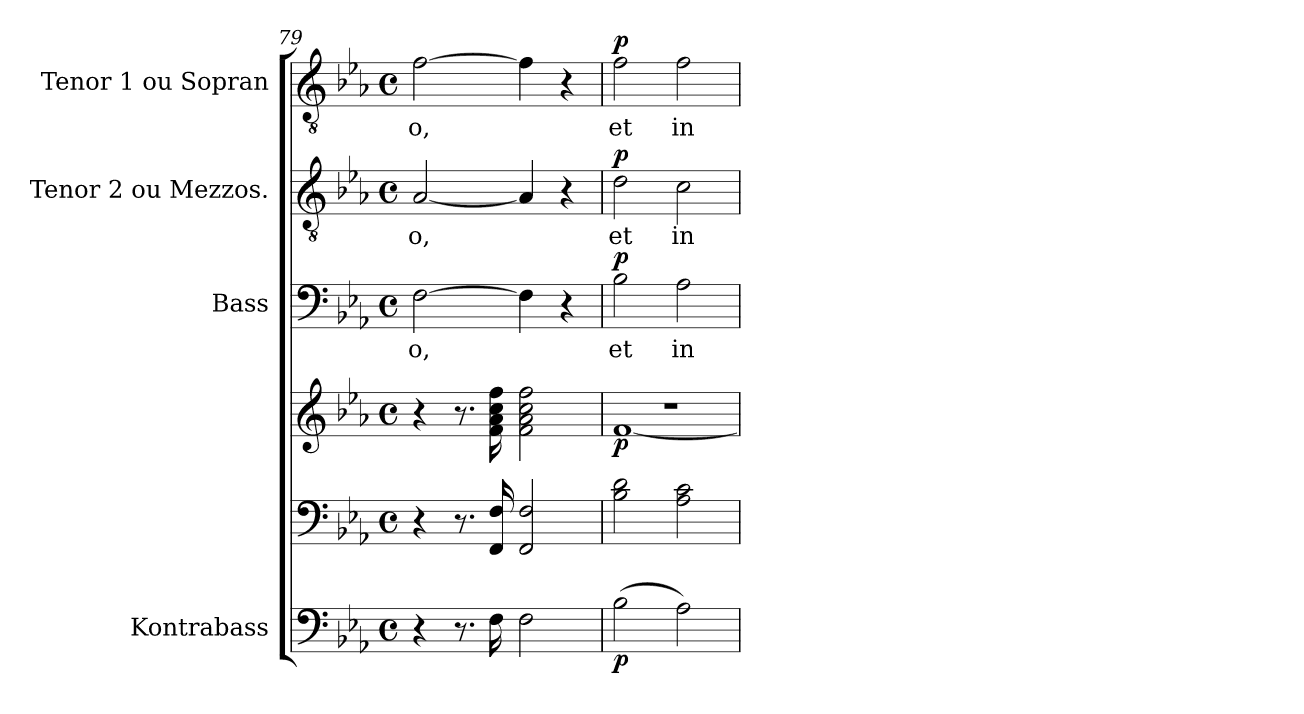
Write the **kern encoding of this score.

**kern	**dynam	**kern	**kern	**dynam	**kern	**text	**dynam	**kern	**text	**dynam	**kern	**text	**dynam
*part5	*part5	*part4	*part4	*part4	*part3	*part3	*part3	*part2	*part2	*part2	*part1	*part1	*part1
*staff6	*staff6	*staff5	*staff4	*staff4/5	*staff3	*staff3	*staff3	*staff2	*staff2	*staff2	*staff1	*staff1	*staff1
*I"Kontrabass	*	*	*	*	*I"Bass	*	*	*I"Tenor 2 ou Mezzos.	*	*	*I"Tenor 1 ou Sopran	*	*
*I'Kb.	*	*	*	*	*	*	*	*	*	*	*	*	*
*clefF4	*	*clefF4	*clefG2	*	*clefF4	*	*	*clefGv2	*	*	*clefGv2	*	*
*ITrd7c12	*	*	*	*	*	*	*	*	*	*	*	*	*
*k[b-e-a-]	*	*k[b-e-a-]	*k[b-e-a-]	*	*k[b-e-a-]	*	*	*k[b-e-a-]	*	*	*k[b-e-a-]	*	*
*E-:	*	*E-:	*E-:	*	*E-:	*	*	*E-:	*	*	*E-:	*	*
*M4/4	*	*M4/4	*M4/4	*	*M4/4	*	*	*M4/4	*	*	*M4/4	*	*
*met(c)	*	*met(c)	*met(c)	*	*met(c)	*	*	*met(c)	*	*	*met(c)	*	*
=79	=79	=79	=79	=79	=79	=79	=79	=79	=79	=79	=79	=79	=79
!	!	!	!	!	!	!LO:LY:b	!	!	!LO:LY:b	!	!	!LO:LY:b	!
4r	.	4r	4r	.	[2F\	-o,	.	[2A-/	-o,	.	[2f\	-o,	.
8.r	.	8.r	8.r	.	.	.	.	.	.	.	.	.	.
16FF\	.	16FF/ 16F/	16f\ 16a-\ 16cc\ 16ff\	.	.	.	.	.	.	.	.	.	.
2FF\	.	2FF/ 2F/	2f\ 2a-\ 2cc\ 2ff\	.	4F\]	.	.	4A-/]	.	.	4f\]	.	.
.	.	.	.	.	4r	.	.	4r	.	.	4r	.	.
=80	=80	=80	=80	=80	=80	=80	=80	=80	=80	=80	=80	=80	=80
*	*	*	*^	*	*	*	*	*	*	*	*	*	*
!	!LO:DY:b	!	!	!	!LO:DY:b	!	!LO:LY:b	!LO:DY:a	!	!LO:LY:b	!LO:DY:a	!	!LO:LY:b	!LO:DY:a
(>2BB-\	p	2B-\ 2d\	1r	[<1f	p	2B-\	et	p	2d\	et	p	2f\	et	p
!	!	!	!	!	!	!	!LO:LY:b	!	!	!LO:LY:b	!	!	!LO:LY:b	!
2AA-\)	.	2A-\ 2c\	.	.	.	2A-\	in	.	2c\	in	.	2f\	in	.
*	*	*	*v	*v	*	*	*	*	*	*	*	*	*	*
=	=	=	=	=	=	=	=	=	=	=	=	=	=
*-	*-	*-	*-	*-	*-	*-	*-	*-	*-	*-	*-	*-	*-
